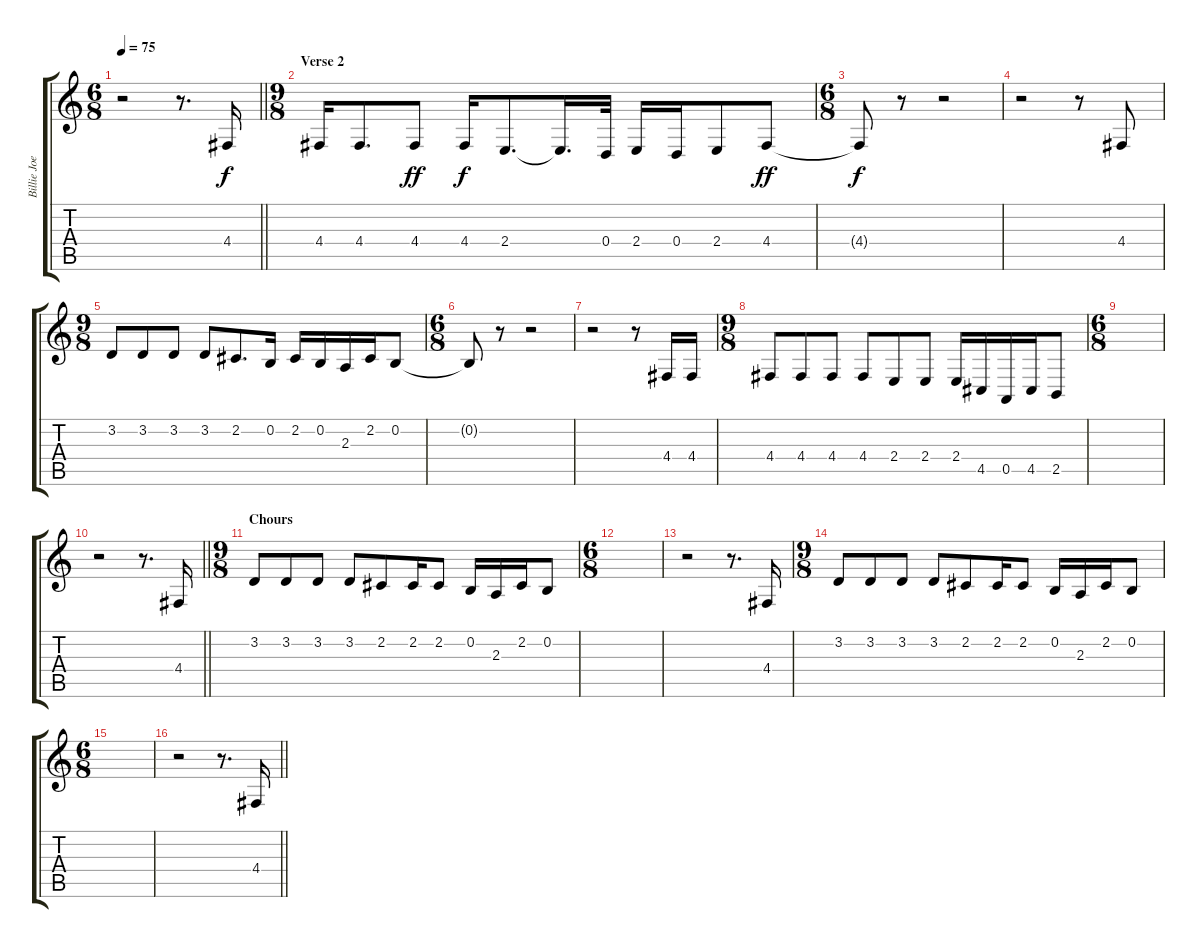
\track ("Billie Joe Armstrong - Vocal" "Billie Joe") {instrument reedorgan}
\staff {score tabs}
\tuning (E4 B3 G3 D3 A2 E2) {hide}
\ts (6 8)
\tempo 75
\clef g2
\barLineRight lightlight
\ks c
r.2{dy f} r.8{d} 4.4.16 |
\ts (9 8)
\section ("" "Verse 2")
4.4.16 4.4.8{d} 4.4.8{dy ff} 4.4.16{dy f} 2.4.8{d} 2.4{t}.16{d} 0.4.32 2.4.16 0.4.16 2.4.8 4.4.8{dy ff} |
\ts (6 8)
4.4{t}.8{dy f} r.8 r.2 |
r.2 r.8 4.4.8 |
\ts (9 8)
3.2.8 3.2.8 3.2.8 3.2.8 2.2.8{d} 0.2.16 2.2.16 0.2.16 2.3.16 2.2.16 0.2.8 |
\ts (6 8)
0.2{t}.8 r.8 r.2 |
r.2 r.8 4.4.16 4.4.16 |
\ts (9 8)
4.4.8 4.4.8 4.4.8 4.4.8 2.4.8 2.4.8 2.4.16 4.5.16 0.5.16 4.5.16 2.5.8 |
\ts (6 8)
|
\barLineRight lightlight
r.2 r.8{d} 4.4.16 |
\ts (9 8)
\section ("" "Chours")
3.2.8 3.2.8 3.2.8 3.2.8 2.2.8 2.2.16 2.2.8 0.2.16 2.3.16 2.2.16 0.2.8 |
\ts (6 8)
|
r.2 r.8{d} 4.4.16 |
\ts (9 8)
3.2.8 3.2.8 3.2.8 3.2.8 2.2.8 2.2.16 2.2.8 0.2.16 2.3.16 2.2.16 0.2.8 |
\ts (6 8)
|
\barLineRight lightlight
r.2 r.8{d} 4.4.16
